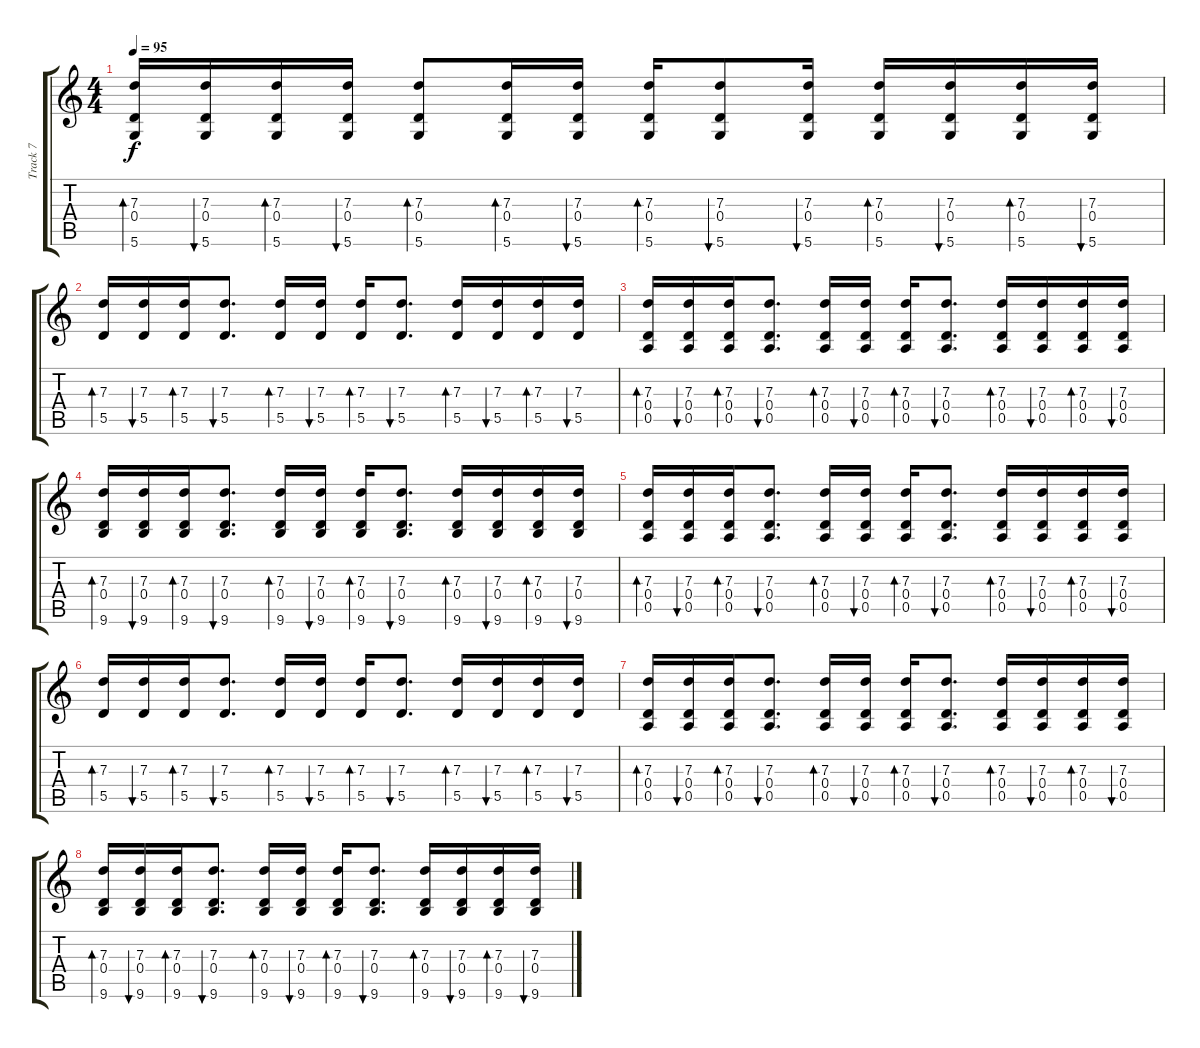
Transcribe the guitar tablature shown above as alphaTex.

\track ("Track 7" "Track 7") {instrument electricguitarjazz}
\staff {score tabs}
\tuning (E4 B3 G3 D3 A2 D2) {hide}
\ts (4 4)
\tempo 95
\clef g2
\ks c
(7.3 0.4 5.6).16{bd 60 dy f} (7.3 0.4 5.6).16{bu 60} (7.3 0.4 5.6).16{bd 60} (7.3 0.4 5.6).16{bu 60} (7.3 0.4 5.6).8{bd 60} (7.3 0.4 5.6).16{bd 60} (7.3 0.4 5.6).16{bu 60} (7.3 0.4 5.6).16{bd 60} (7.3 0.4 5.6).8{bu 60} (7.3 0.4 5.6).16{bu 60} (7.3 0.4 5.6).16{bd 60} (7.3 0.4 5.6).16{bu 60} (7.3 0.4 5.6).16{bd 60} (7.3 0.4 5.6).16{bu 60} |
(7.3 5.5).16{bd 60} (7.3 5.5).16{bu 60} (7.3 5.5).16{bd 60} (7.3 5.5).8{d bu 60} (7.3 5.5).16{bd 60} (7.3 5.5).16{bu 60} (7.3 5.5).16{bd 60} (7.3 5.5).8{d bu 60} (7.3 5.5).16{bd 60} (7.3 5.5).16{bu 60} (7.3 5.5).16{bd 60} (7.3 5.5).16{bu 60} |
(7.3 0.4 0.5).16{bd 60} (7.3 0.4 0.5).16{bu 60} (7.3 0.4 0.5).16{bd 60} (7.3 0.4 0.5).8{d bu 60} (7.3 0.4 0.5).16{bd 60} (7.3 0.4 0.5).16{bu 60} (7.3 0.4 0.5).16{bd 60} (7.3 0.4 0.5).8{d bu 60} (7.3 0.4 0.5).16{bd 60} (7.3 0.4 0.5).16{bu 60} (7.3 0.4 0.5).16{bd 60} (7.3 0.4 0.5).16{bu 60} |
(7.3 0.4 9.6).16{bd 60} (7.3 0.4 9.6).16{bu 60} (7.3 0.4 9.6).16{bd 60} (7.3 0.4 9.6).8{d bu 60} (7.3 0.4 9.6).16{bd 60} (7.3 0.4 9.6).16{bu 60} (7.3 0.4 9.6).16{bd 60} (7.3 0.4 9.6).8{d bu 60} (7.3 0.4 9.6).16{bd 60} (7.3 0.4 9.6).16{bu 60} (7.3 0.4 9.6).16{bd 60} (7.3 0.4 9.6).16{bu 60} |
(7.3 0.4 0.5).16{bd 60} (7.3 0.4 0.5).16{bu 60} (7.3 0.4 0.5).16{bd 60} (7.3 0.4 0.5).8{d bu 60} (7.3 0.4 0.5).16{bd 60} (7.3 0.4 0.5).16{bu 60} (7.3 0.4 0.5).16{bd 60} (7.3 0.4 0.5).8{d bu 60} (7.3 0.4 0.5).16{bd 60} (7.3 0.4 0.5).16{bu 60} (7.3 0.4 0.5).16{bd 60} (7.3 0.4 0.5).16{bu 60} |
(7.3 5.5).16{bd 60} (7.3 5.5).16{bu 60} (7.3 5.5).16{bd 60} (7.3 5.5).8{d bu 60} (7.3 5.5).16{bd 60} (7.3 5.5).16{bu 60} (7.3 5.5).16{bd 60} (7.3 5.5).8{d bu 60} (7.3 5.5).16{bd 60} (7.3 5.5).16{bu 60} (7.3 5.5).16{bd 60} (7.3 5.5).16{bu 60} |
(7.3 0.4 0.5).16{bd 60} (7.3 0.4 0.5).16{bu 60} (7.3 0.4 0.5).16{bd 60} (7.3 0.4 0.5).8{d bu 60} (7.3 0.4 0.5).16{bd 60} (7.3 0.4 0.5).16{bu 60} (7.3 0.4 0.5).16{bd 60} (7.3 0.4 0.5).8{d bu 60} (7.3 0.4 0.5).16{bd 60} (7.3 0.4 0.5).16{bu 60} (7.3 0.4 0.5).16{bd 60} (7.3 0.4 0.5).16{bu 60} |
(7.3 0.4 9.6).16{bd 60} (7.3 0.4 9.6).16{bu 60} (7.3 0.4 9.6).16{bd 60} (7.3 0.4 9.6).8{d bu 60} (7.3 0.4 9.6).16{bd 60} (7.3 0.4 9.6).16{bu 60} (7.3 0.4 9.6).16{bd 60} (7.3 0.4 9.6).8{d bu 60} (7.3 0.4 9.6).16{bd 60} (7.3 0.4 9.6).16{bu 60} (7.3 0.4 9.6).16{bd 60} (7.3 0.4 9.6).16{bu 60}
